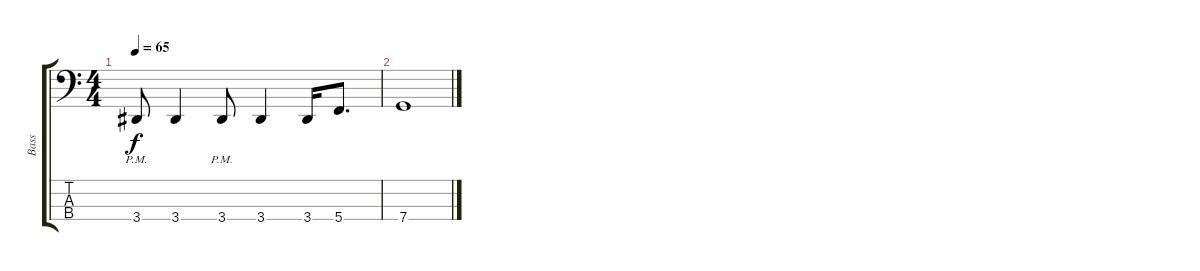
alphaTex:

\track ("Bass" "Bass") {instrument electricbassfinger}
\staff {score tabs}
\tuning (F2 C2 G1 C1) {hide}
\ts (4 4)
\tempo 65
\clef f4
\ks c
3.4{pm}.8{dy f} 3.4.4 3.4{pm}.8 3.4.4 3.4.16 5.4.8{d} |
7.4.1
